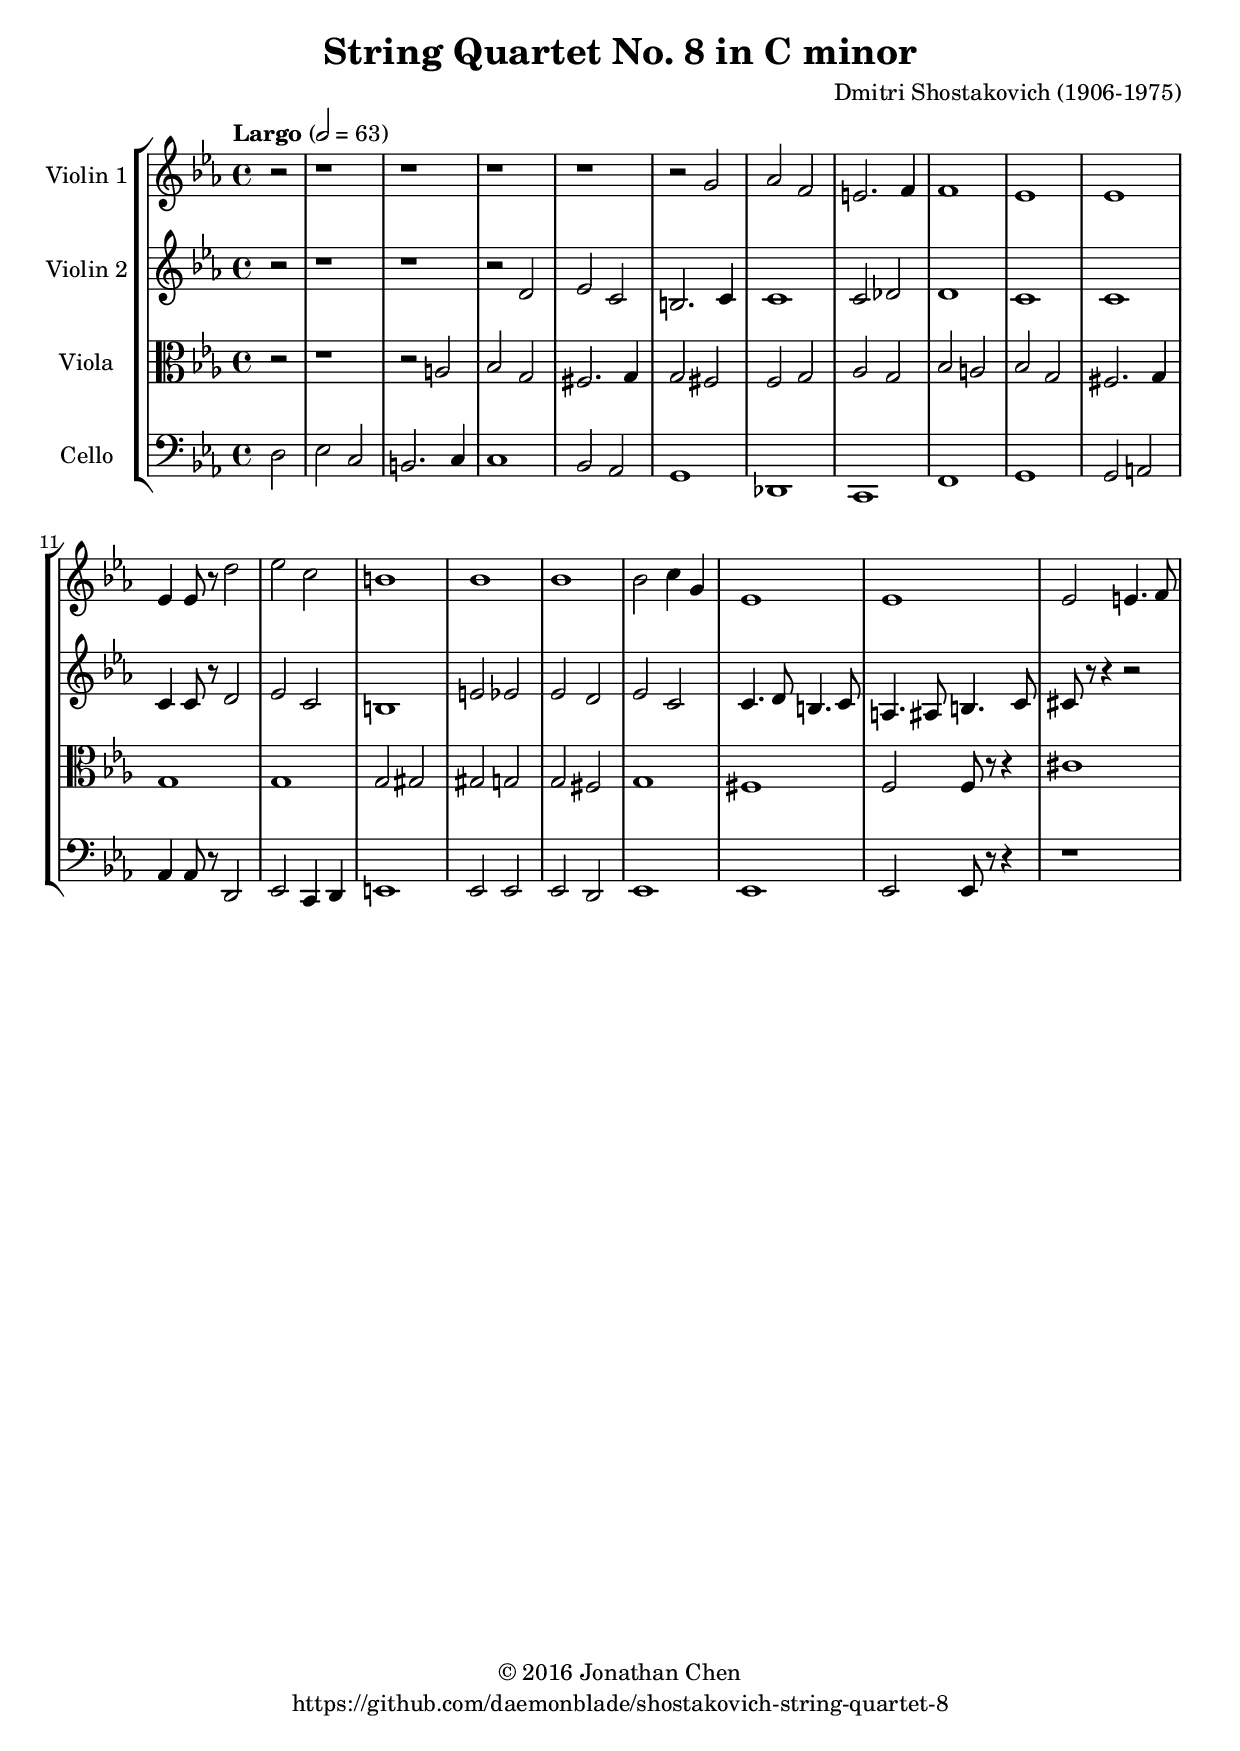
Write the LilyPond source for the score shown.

%
% Shostakovich String Quartet No 8 (Op 110)
% Transcribed from J Salmon's 1914 arrangement for violin_a and piano.
%
% copyright: 2016 Jonathan Chen
% source: https://github.com/daemonblade/shostakovich-string-quartet-8
% style: indent 2 spaces, 80 cols, 1 bar/line
%
\version "2.18.2"

\header
{
  title = "String Quartet No. 8 in C minor"
  composer = "Dmitri Shostakovich (1906-1975)"
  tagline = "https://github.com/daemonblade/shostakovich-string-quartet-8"
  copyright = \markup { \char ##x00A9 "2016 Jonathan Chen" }
}

%%%%%%%%%%%%%%%%%%%%%%%%%%%%%%%%%%%%%%%%%%%%%%%%%%%%%%%%%%%%%%%%%%%%%%%%%%%%%%%%

move_a_begin =
{
  \tempo "Largo" 2 = 63
  \time 4/4
  \key c \minor
}

move_a_violin_a = \new Voice \relative c''
{
  \set Staff.instrumentName = #"Violin 1"
  \partial 2 r2 |
  r1
  r1
  r1
  r1
  r2 g
  aes f
  e2. f4
  f1
  ees
  ees
  ees4 ees8 r d'2
  ees c
  b1
  bes
  bes
  bes2 c4 g
  ees1
  ees
  ees2 e4. f8
}

move_a_violin_b = \new Voice \relative c'
{
  \set Staff.instrumentName = #"Violin 2"
  r2 |
  r1
  r1
  r2 d
  ees c
  b2. c4
  c1
  c2 des
  d1
  c
  c
  c4 c8 r d2
  ees c
  b1
  e2 ees
  ees d
  ees c
  c4. d8 b4. c8
  a4. ais8 b4. c8
  cis r8 r4 r2
}

move_a_viola = \new Voice \relative c'
{
  \set Staff.instrumentName = #"Viola"
  \clef alto
  r2 |
  r1
  r2 a
  bes g
  fis2. g4
  g2 fis
  f2 g
  aes g
  bes2 a
  bes g
  fis2. g4
  g1
  g1
  g2 gis
  gis g
  g fis
  g1
  fis
  f2 f8 r8 r4
  cis'1
}

move_a_cello = \new Voice \relative c
{
  \set Staff.instrumentName = #"Cello"
  \clef bass
  d2 |
  ees c
  b2. c4
  c1
  bes2 aes
  g1
  des
  c
  f
  g
  g2 a
  aes4 aes8 r d,2
  ees c4 d
  e1
  ees2 ees
  ees d
  ees1
  ees
  ees2 ees8 r8 r4
  r1
}

%%%%%%%%%%%%%%%%%%%%%%%%%%%%%%%%%%%%%%%%%%%%%%%%%%%%%%%%%%%%%%%%%%%%%%%%%%%%%%%%
%
% Book Generation
%
%%%%%%%%%%%%%%%%%%%%%%%%%%%%%%%%%%%%%%%%%%%%%%%%%%%%%%%%%%%%%%%%%%%%%%%%%%%%%%%%
\book
{
  \score
  {
    \new StaffGroup
    <<
      \new Staff << \move_a_begin \move_a_violin_a >>
      \new Staff << \move_a_begin \move_a_violin_b >>
      \new Staff << \move_a_begin \move_a_viola >>
      \new Staff << \move_a_begin \move_a_cello >>
    >>
  }
}
